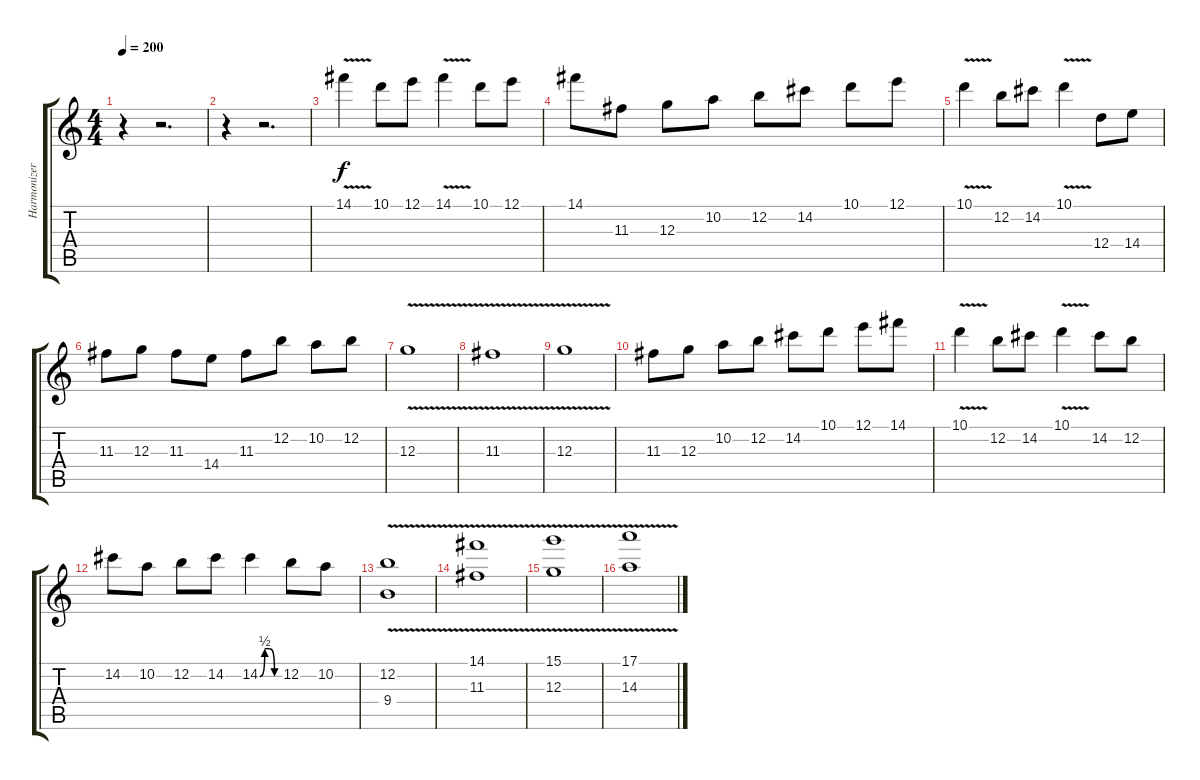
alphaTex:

\track ("Harmonizer" "Harmonizer") {instrument distortionguitar}
\staff {score tabs}
\tuning (E4 B3 G3 D3 A2 E2) {hide}
\ts (4 4)
\tempo 200
\clef g2
\ks c
r.4{dy f} r.2{d} |
r.4 r.2{d} |
14.1{v}.4{volume 14} 10.1.8 12.1.8 14.1{v}.4 10.1.8 12.1.8 |
14.1.8 11.3.8 12.3.8 10.2.8 12.2.8 14.2.8 10.1.8 12.1.8 |
10.1{v}.4 12.2.8 14.2.8 10.1{v}.4 12.4.8 14.4.8 |
11.3.8 12.3.8 11.3.8 14.4.8 11.3.8 12.2.8 10.2.8 12.2.8 |
12.3{v}.1 |
11.3{v}.1 |
12.3{v}.1 |
11.3.8 12.3.8 10.2.8 12.2.8 14.2.8 10.1.8 12.1.8 14.1.8 |
10.1{v}.4 12.2.8 14.2.8 10.1{v}.4 14.2.8 12.2.8 |
14.2.8 10.2.8 12.2.8 14.2.8 14.2{be (custom 0 0 15 2 30 2 45 0 60 0)}.4 12.2.8 10.2.8 |
(12.2{v} 9.4).1 |
(14.1{v} 11.3).1 |
(15.1{v} 12.3).1 |
(17.1{v} 14.3).1
